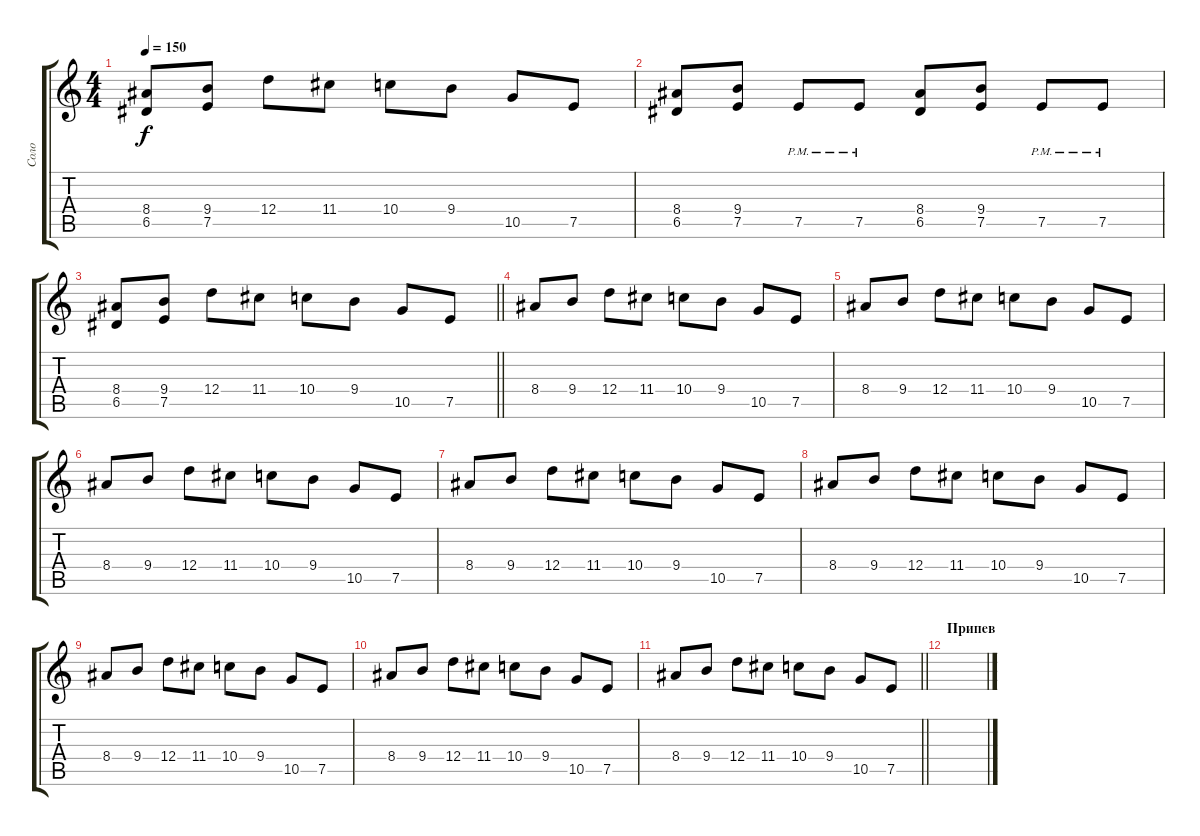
\track ("Соло" "Соло") {instrument overdrivenguitar}
\staff {score tabs}
\tuning (E4 B3 G3 D3 A2 E2) {hide}
\ts (4 4)
\tempo 150
\clef g2
\ks c
(8.4 6.5).8{dy f} (9.4 7.5).8 12.4.8 11.4.8 10.4.8 9.4.8 10.5.8 7.5.8 |
(8.4 6.5).8 (9.4 7.5).8 7.5{pm}.8 7.5{pm}.8 (8.4 6.5).8 (9.4 7.5).8 7.5{pm}.8 7.5{pm}.8 |
\barLineRight lightlight
(8.4 6.5).8 (9.4 7.5).8 12.4.8 11.4.8 10.4.8 9.4.8 10.5.8 7.5.8 |
\section ("" " ")
8.4.8 9.4.8 12.4.8 11.4.8 10.4.8 9.4.8 10.5.8 7.5.8 |
8.4.8 9.4.8 12.4.8 11.4.8 10.4.8 9.4.8 10.5.8 7.5.8 |
8.4.8 9.4.8 12.4.8 11.4.8 10.4.8 9.4.8 10.5.8 7.5.8 |
8.4.8 9.4.8 12.4.8 11.4.8 10.4.8 9.4.8 10.5.8 7.5.8 |
8.4.8 9.4.8 12.4.8 11.4.8 10.4.8 9.4.8 10.5.8 7.5.8 |
8.4.8 9.4.8 12.4.8 11.4.8 10.4.8 9.4.8 10.5.8 7.5.8 |
8.4.8 9.4.8 12.4.8 11.4.8 10.4.8 9.4.8 10.5.8 7.5.8 |
\barLineRight lightlight
8.4.8 9.4.8 12.4.8 11.4.8 10.4.8 9.4.8 10.5.8 7.5.8 |
\section ("" "Припев")
